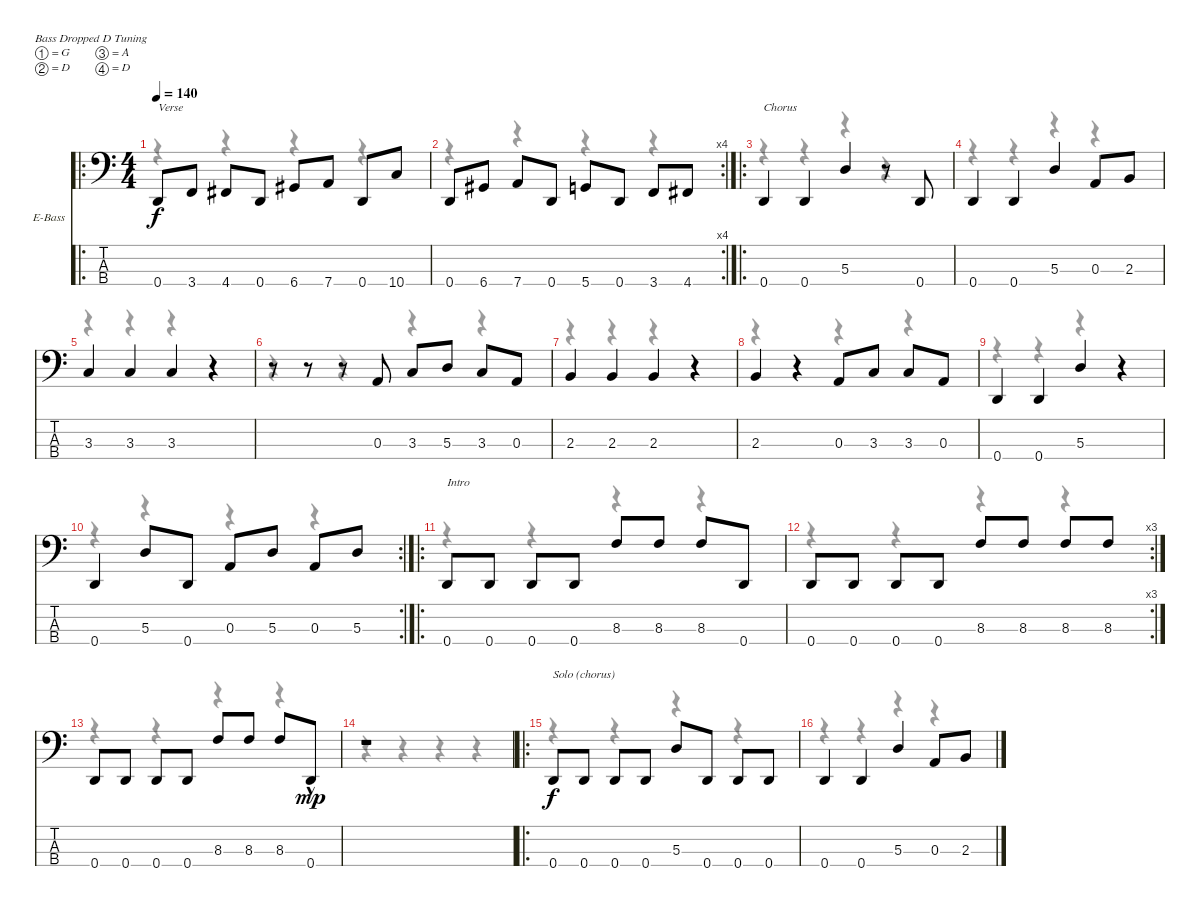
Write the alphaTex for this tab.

\bracketExtendMode nobrackets
\firstSystemTrackNameOrientation horizontal
\otherSystemsTrackNameOrientation horizontal
\track ("Bass" "E-Bass") {instrument electricbassfinger}
\staff {score tabs}
\tuning (G2 D2 A1 D1)
\voice
\ro
\ts (4 4)
\tempo 140
\clef f4
\ks c
0.4.8{txt "Verse" dy f} 3.4.8 4.4.8 0.4.8 6.4.8 7.4.8 0.4.8 10.4.8 |
\rc 4
0.4.8 6.4.8 7.4.8 0.4.8 5.4.8 0.4.8 3.4.8 4.4.8 |
\ro
0.4.4{txt "Chorus"} 0.4.4 5.3.4 r.8 0.4.8 |
0.4.4 0.4.4 5.3.4 0.3.8 2.3.8 |
3.3.4 3.3.4 3.3.4 r.4 |
r.8 r.8 r.8 0.3.8 3.3.8 5.3.8 3.3.8 0.3.8 |
2.3.4 2.3.4 2.3.4 r.4 |
2.3.4 r.4 0.3.8 3.3.8 3.3.8 0.3.8 |
0.4.4 0.4.4 5.3.4 r.4 |
\rc 2
0.4.4 5.3.8 0.4.8 0.3.8 5.3.8 0.3.8 5.3.8 |
\ro
0.4.8{txt "Intro"} 0.4.8 0.4.8 0.4.8 8.3.8 8.3.8 8.3.8 0.4.8 |
\rc 3
0.4.8 0.4.8 0.4.8 0.4.8 8.3.8 8.3.8 8.3.8 8.3.8 |
0.4.8 0.4.8 0.4.8 0.4.8 8.3.8 8.3.8 8.3.8 0.4{hac}.8{dy mp} |
r.1 |
\ro
0.4.8{txt "Solo (chorus)" dy f} 0.4.8 0.4.8 0.4.8 5.3.8 0.4.8 0.4.8 0.4.8 |
0.4.4 0.4.4 5.3.4 0.3.8 2.3.8
\voice
\clef f4
\ottava regular
\simile none
\ks c
r.4{dy mf} r.4 r.4 r.4 |
r.4 r.4 r.4 r.4 |
r.4 r.4 r.4 r.4 |
r.4 r.4 r.4 r.4 |
r.4 r.4 r.4 r.4 |
r.4 r.4 r.4 r.4 |
r.4 r.4 r.4 r.4 |
r.4 r.4 r.4 r.4 |
r.4 r.4 r.4 r.4 |
r.4 r.4 r.4 r.4 |
r.4 r.4 r.4 r.4 |
r.4 r.4 r.4 r.4 |
r.4 r.4 r.4 r.4 |
r.4 r.4 r.4 r.4 |
r.4 r.4 r.4 r.4 |
r.4 r.4 r.4 r.4
